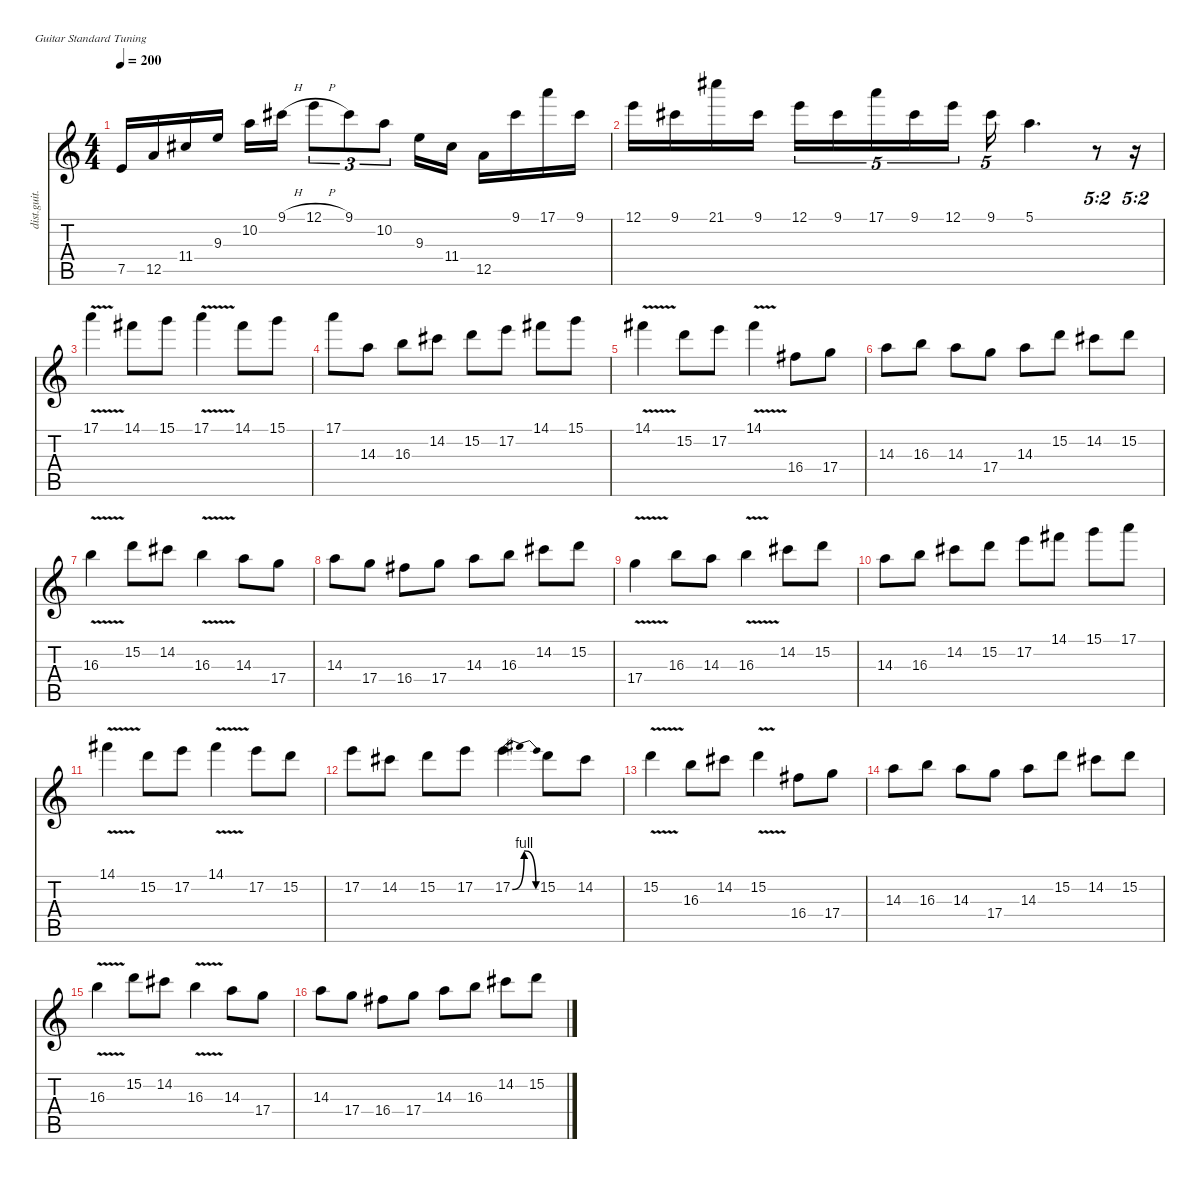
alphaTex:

\defaultSystemsLayout 4
\hideDynamics
\bracketExtendMode nobrackets
\track ("Guitar Player" "dist.guit.") {instrument distortionguitar}
\staff {score tabs}
\tuning (E4 B3 G3 D3 A2 E2)
\ts (4 4)
\tempo 200
\clef g2
\ks c
7.5.16{dy f beam Up} 12.5.16{beam Up} 11.4{acc #}.16{beam Up} 9.3.16{beam Up} 10.2.16{beam Down} 9.1{h acc #}.16{beam Down} 12.1{h}.8{tu (3 2) beam Down} 9.1{acc #}.8{tu (3 2) beam Down} 10.2.8{tu (3 2) beam Down} 9.3.16{beam Down} 11.4{acc #}.16{beam Down} 12.5.16{beam Down} 9.1{acc #}.16{beam Down} 17.1.16{beam Down} 9.1{acc #}.16{beam Down} |
12.1.16{beam Down} 9.1{acc #}.16{beam Down} 21.1{acc #}.16{beam Down} 9.1{acc #}.16{beam Down} 12.1.16{tu (5 4) beam Down} 9.1{acc #}.16{tu (5 4) beam Down} 17.1.16{tu (5 4) beam Down} 9.1{acc #}.16{tu (5 4) beam Down} 12.1.16{tu (5 4) beam Down} 9.1{acc #}.16{tu (5 4) beam Down} 5.1.4{d beam Down} r.8{tu (5 2) beam Down} r.16{tu (5 2) beam Down} |
17.1{v}.4{beam Down} 14.1{acc #}.8{beam Down} 15.1.8{beam Down} 17.1{v}.4{beam Down} 14.1{acc #}.8{beam Down} 15.1.8{beam Down} |
17.1.8{beam Down} 14.3.8{beam Down} 16.3.8{beam Down} 14.2{acc #}.8{beam Down} 15.2.8{beam Down} 17.2.8{beam Down} 14.1{acc #}.8{beam Down} 15.1.8{beam Down} |
14.1{v acc #}.4{beam Down} 15.2.8{beam Down} 17.2.8{beam Down} 14.1{v acc #}.4{beam Down} 16.4{acc #}.8{beam Down} 17.4.8{beam Down} |
14.3.8{beam Down} 16.3.8{beam Down} 14.3.8{beam Down} 17.4.8{beam Down} 14.3.8{beam Down} 15.2.8{beam Down} 14.2{acc #}.8{beam Down} 15.2.8{beam Down} |
16.3{v}.4{beam Down} 15.2.8{beam Down} 14.2{acc #}.8{beam Down} 16.3{v}.4{beam Down} 14.3.8{beam Down} 17.4.8{beam Down} |
14.3.8{beam Down} 17.4.8{beam Down} 16.4{acc #}.8{beam Down} 17.4.8{beam Down} 14.3.8{beam Down} 16.3.8{beam Down} 14.2{acc #}.8{beam Down} 15.2.8{beam Down} |
17.4{v}.4{beam Down} 16.3.8{beam Down} 14.3.8{beam Down} 16.3{v}.4{beam Down} 14.2{acc #}.8{beam Down} 15.2.8{beam Down} |
14.3.8{beam Down} 16.3.8{beam Down} 14.2{acc #}.8{beam Down} 15.2.8{beam Down} 17.2.8{beam Down} 14.1{acc #}.8{beam Down} 15.1.8{beam Down} 17.1.8{beam Down} |
14.1{v acc #}.4{beam Down} 15.2.8{beam Down} 17.2.8{beam Down} 14.1{v acc #}.4{beam Down} 17.2.8{beam Down} 15.2.8{beam Down} |
17.2.8{beam Down} 14.2{acc #}.8{beam Down} 15.2.8{beam Down} 17.2.8{beam Down} 17.2{be (bendrelease 0 0 9.999999599999999 4 30 4 34.9999992 0)}.4{beam Down} 15.2.8{beam Down} 14.2{acc #}.8{beam Down} |
15.2{v}.4{beam Down} 16.3.8{beam Down} 14.2{acc #}.8{beam Down} 15.2{v}.4{beam Down} 16.4{acc #}.8{beam Down} 17.4.8{beam Down} |
14.3.8{beam Down} 16.3.8{beam Down} 14.3.8{beam Down} 17.4.8{beam Down} 14.3.8{beam Down} 15.2.8{beam Down} 14.2{acc #}.8{beam Down} 15.2.8{beam Down} |
16.3{v}.4{beam Down} 15.2.8{beam Down} 14.2{acc #}.8{beam Down} 16.3{v}.4{beam Down} 14.3.8{beam Down} 17.4.8{beam Down} |
14.3.8{beam Down} 17.4.8{beam Down} 16.4{acc #}.8{beam Down} 17.4.8{beam Down} 14.3.8{beam Down} 16.3.8{beam Down} 14.2{acc #}.8{beam Down} 15.2.8{beam Down}
